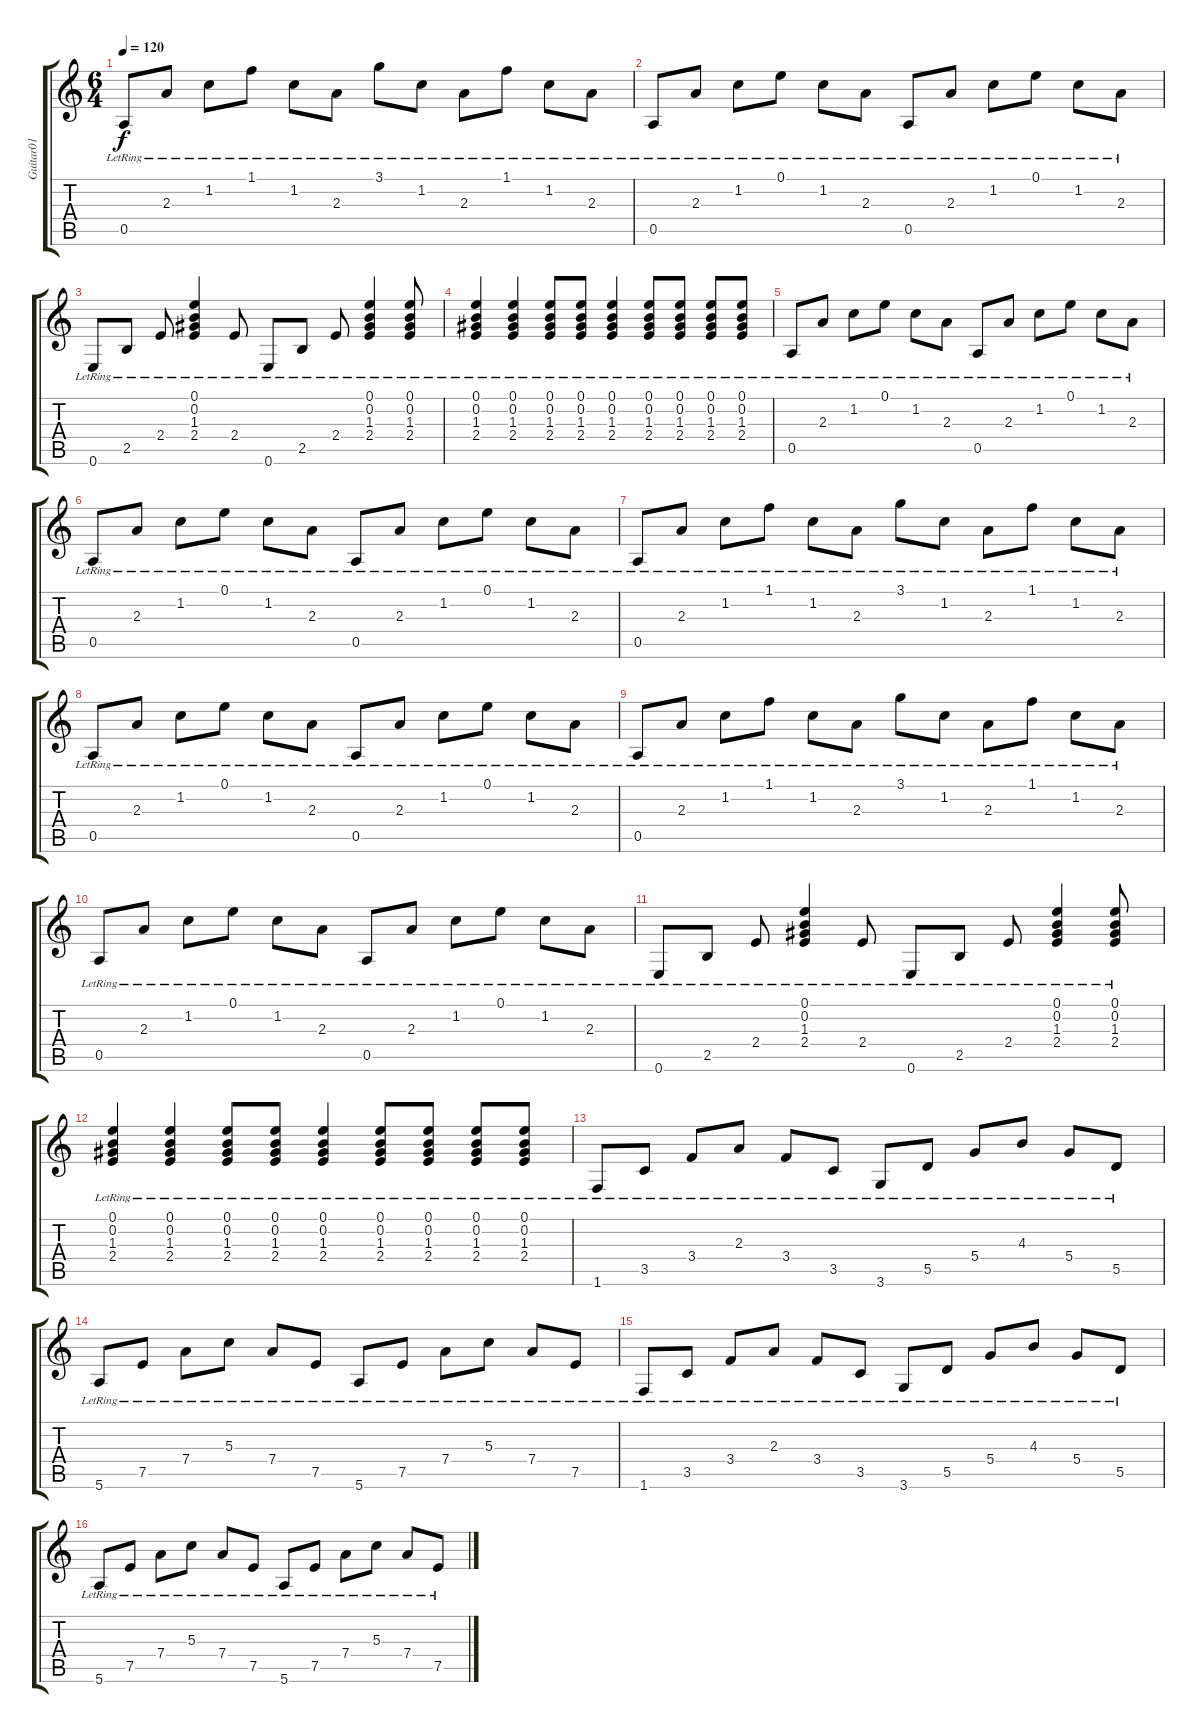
\track ("Guitar01" "Guitar01") {instrument acousticguitarsteel}
\staff {score tabs}
\tuning (E4 B3 G3 D3 A2 E2) {hide}
\ts (6 4)
\tempo 120
\clef g2
\ks c
0.5{lr}.8{dy f} 2.3{lr}.8 1.2{lr}.8 1.1{lr}.8 1.2{lr}.8 2.3{lr}.8 3.1{lr}.8 1.2{lr}.8 2.3{lr}.8 1.1{lr}.8 1.2{lr}.8 2.3{lr}.8 |
0.5{lr}.8 2.3{lr}.8 1.2{lr}.8 0.1{lr}.8 1.2{lr}.8 2.3{lr}.8 0.5{lr}.8 2.3{lr}.8 1.2{lr}.8 0.1{lr}.8 1.2{lr}.8 2.3{lr}.8 |
0.6{lr}.8 2.5{lr}.8 2.4{lr}.8 (0.1 0.2{lr} 1.3{lr} 2.4).4 2.4{lr}.8 0.6{lr}.8 2.5{lr}.8 2.4{lr}.8 (0.1 0.2{lr} 1.3{lr} 2.4).4 (0.1 0.2{lr} 1.3{lr} 2.4).8 |
(0.1 0.2{lr} 1.3{lr} 2.4).4 (0.1 0.2{lr} 1.3{lr} 2.4).4 (0.1 0.2{lr} 1.3{lr} 2.4).8 (0.1 0.2{lr} 1.3{lr} 2.4).8 (0.1 0.2{lr} 1.3{lr} 2.4).4 (0.1 0.2{lr} 1.3{lr} 2.4).8 (0.1 0.2{lr} 1.3{lr} 2.4).8 (0.1 0.2{lr} 1.3{lr} 2.4).8 (0.1{lr} 0.2{lr} 1.3{lr} 2.4{lr}).8 |
0.5{lr}.8 2.3{lr}.8 1.2{lr}.8 0.1{lr}.8 1.2{lr}.8 2.3{lr}.8 0.5{lr}.8 2.3{lr}.8 1.2{lr}.8 0.1{lr}.8 1.2{lr}.8 2.3{lr}.8 |
0.5{lr}.8 2.3{lr}.8 1.2{lr}.8 0.1{lr}.8 1.2{lr}.8 2.3{lr}.8 0.5{lr}.8 2.3{lr}.8 1.2{lr}.8 0.1{lr}.8 1.2{lr}.8 2.3{lr}.8 |
0.5{lr}.8 2.3{lr}.8 1.2{lr}.8 1.1{lr}.8 1.2{lr}.8 2.3{lr}.8 3.1{lr}.8 1.2{lr}.8 2.3{lr}.8 1.1{lr}.8 1.2{lr}.8 2.3{lr}.8 |
0.5{lr}.8 2.3{lr}.8 1.2{lr}.8 0.1{lr}.8 1.2{lr}.8 2.3{lr}.8 0.5{lr}.8 2.3{lr}.8 1.2{lr}.8 0.1{lr}.8 1.2{lr}.8 2.3{lr}.8 |
0.5{lr}.8 2.3{lr}.8 1.2{lr}.8 1.1{lr}.8 1.2{lr}.8 2.3{lr}.8 3.1{lr}.8 1.2{lr}.8 2.3{lr}.8 1.1{lr}.8 1.2{lr}.8 2.3{lr}.8 |
0.5{lr}.8 2.3{lr}.8 1.2{lr}.8 0.1{lr}.8 1.2{lr}.8 2.3{lr}.8 0.5{lr}.8 2.3{lr}.8 1.2{lr}.8 0.1{lr}.8 1.2{lr}.8 2.3{lr}.8 |
0.6{lr}.8 2.5{lr}.8 2.4{lr}.8 (0.1 0.2{lr} 1.3{lr} 2.4).4 2.4{lr}.8 0.6{lr}.8 2.5{lr}.8 2.4{lr}.8 (0.1 0.2{lr} 1.3{lr} 2.4).4 (0.1 0.2{lr} 1.3{lr} 2.4).8 |
(0.1 0.2{lr} 1.3{lr} 2.4).4 (0.1 0.2{lr} 1.3{lr} 2.4).4 (0.1 0.2{lr} 1.3{lr} 2.4).8 (0.1 0.2{lr} 1.3{lr} 2.4).8 (0.1 0.2{lr} 1.3{lr} 2.4).4 (0.1 0.2{lr} 1.3{lr} 2.4).8 (0.1 0.2{lr} 1.3{lr} 2.4).8 (0.1 0.2{lr} 1.3{lr} 2.4).8 (0.1 0.2{lr} 1.3{lr} 2.4).8 |
1.6{lr}.8 3.5{lr}.8 3.4{lr}.8 2.3{lr}.8 3.4{lr}.8 3.5{lr}.8 3.6{lr}.8 5.5{lr}.8 5.4{lr}.8 4.3{lr}.8 5.4{lr}.8 5.5{lr}.8 |
5.6{lr}.8 7.5{lr}.8 7.4{lr}.8 5.3{lr}.8 7.4{lr}.8 7.5{lr}.8 5.6{lr}.8 7.5{lr}.8 7.4{lr}.8 5.3{lr}.8 7.4{lr}.8 7.5{lr}.8 |
1.6{lr}.8 3.5{lr}.8 3.4{lr}.8 2.3{lr}.8 3.4{lr}.8 3.5{lr}.8 3.6{lr}.8 5.5{lr}.8 5.4{lr}.8 4.3{lr}.8 5.4{lr}.8 5.5{lr}.8 |
5.6{lr}.8 7.5{lr}.8 7.4{lr}.8 5.3{lr}.8 7.4{lr}.8 7.5{lr}.8 5.6{lr}.8 7.5{lr}.8 7.4{lr}.8 5.3{lr}.8 7.4{lr}.8 7.5{lr}.8
